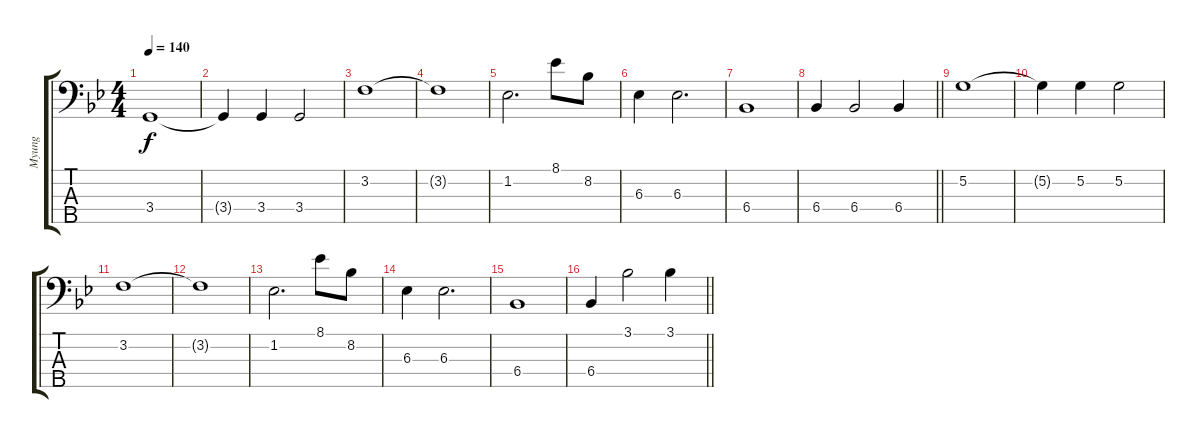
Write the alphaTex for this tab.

\track ("Myung" "Myung") {instrument electricbassfinger}
\staff {score tabs}
\tuning (G2 D2 A1 E1 B0) {hide}
\ts (4 4)
\tempo 140
\clef f4
\ks bb
3.4.1{dy f} |
3.4{t}.4 3.4.4 3.4.2 |
3.2.1 |
3.2{t}.1 |
1.2.2{d} 8.1.8 8.2.8 |
6.3.4 6.3.2{d} |
6.4.1 |
\barLineRight lightlight
6.4.4 6.4.2 6.4.4 |
5.2.1 |
5.2{t}.4 5.2.4 5.2.2 |
3.2.1 |
3.2{t}.1 |
1.2.2{d} 8.1.8 8.2.8 |
6.3.4 6.3.2{d} |
6.4.1 |
\barLineRight lightlight
6.4.4 3.1.2 3.1{ss}.4
